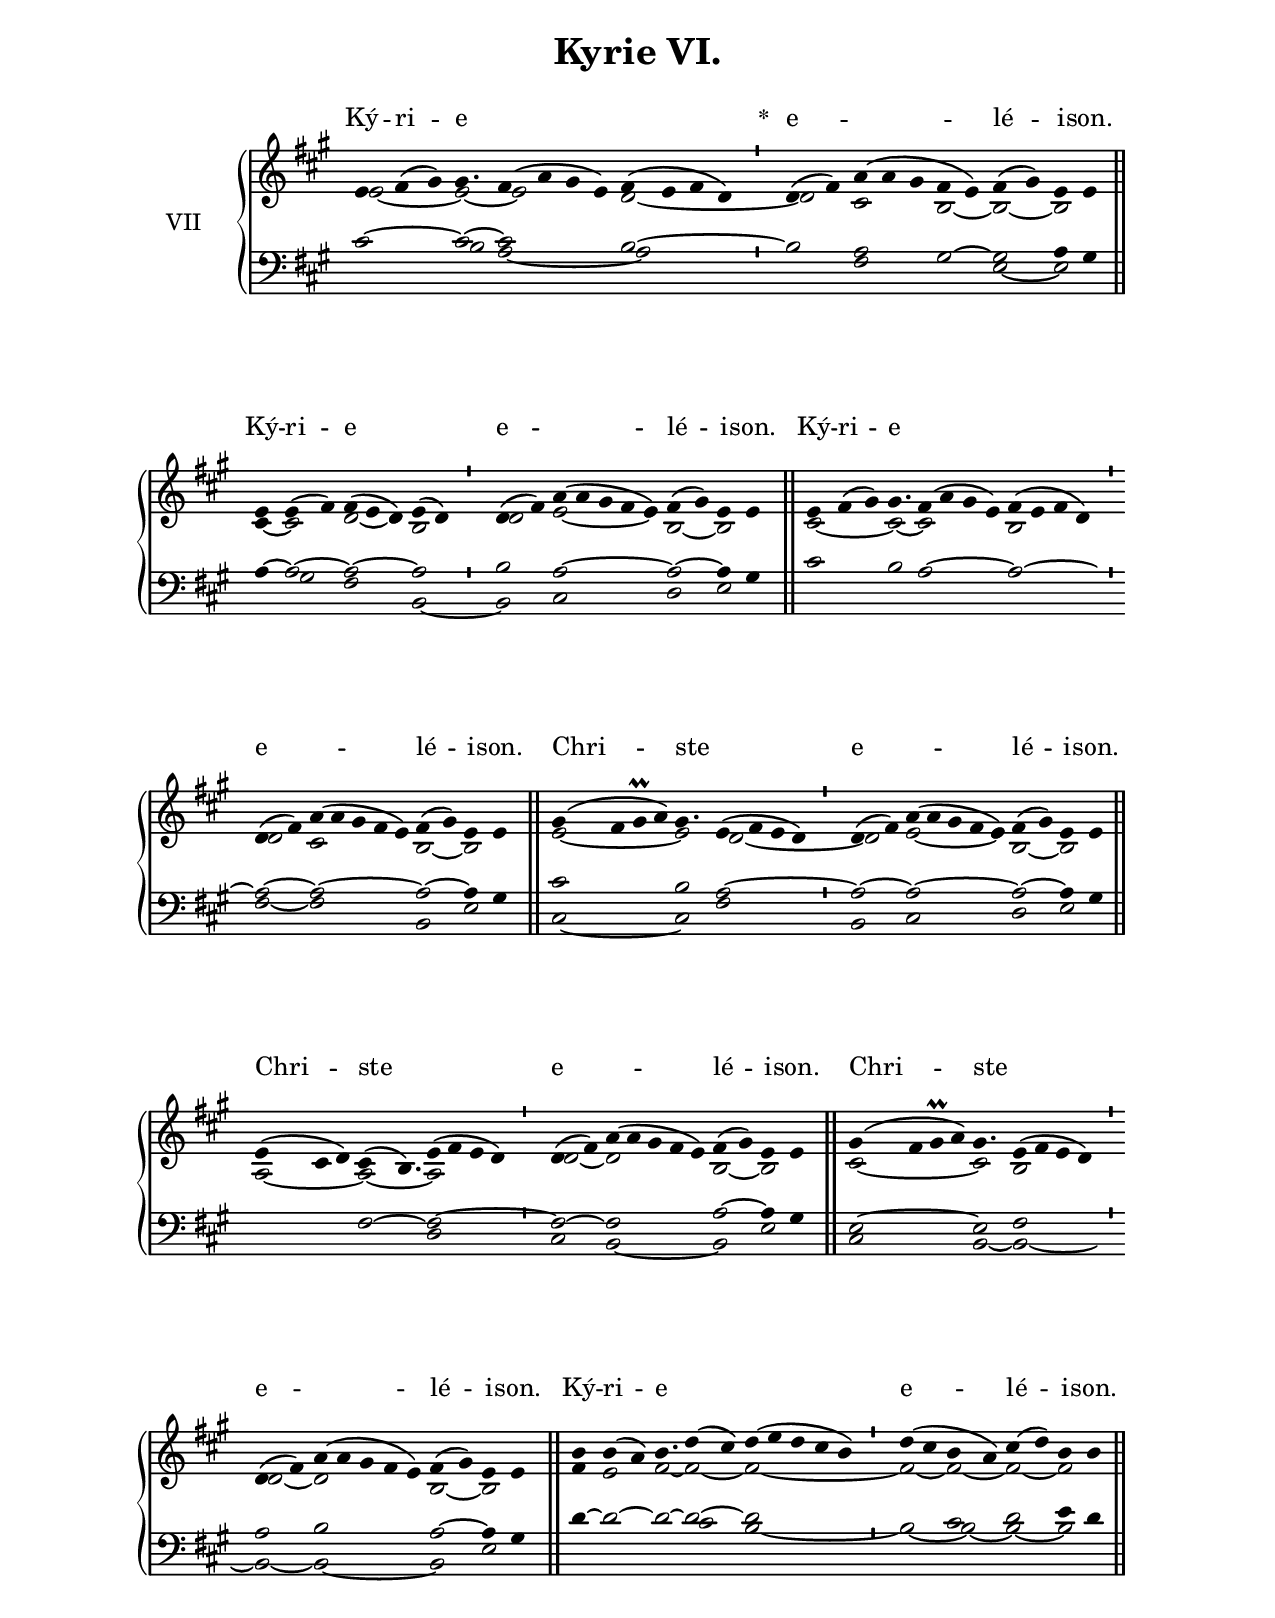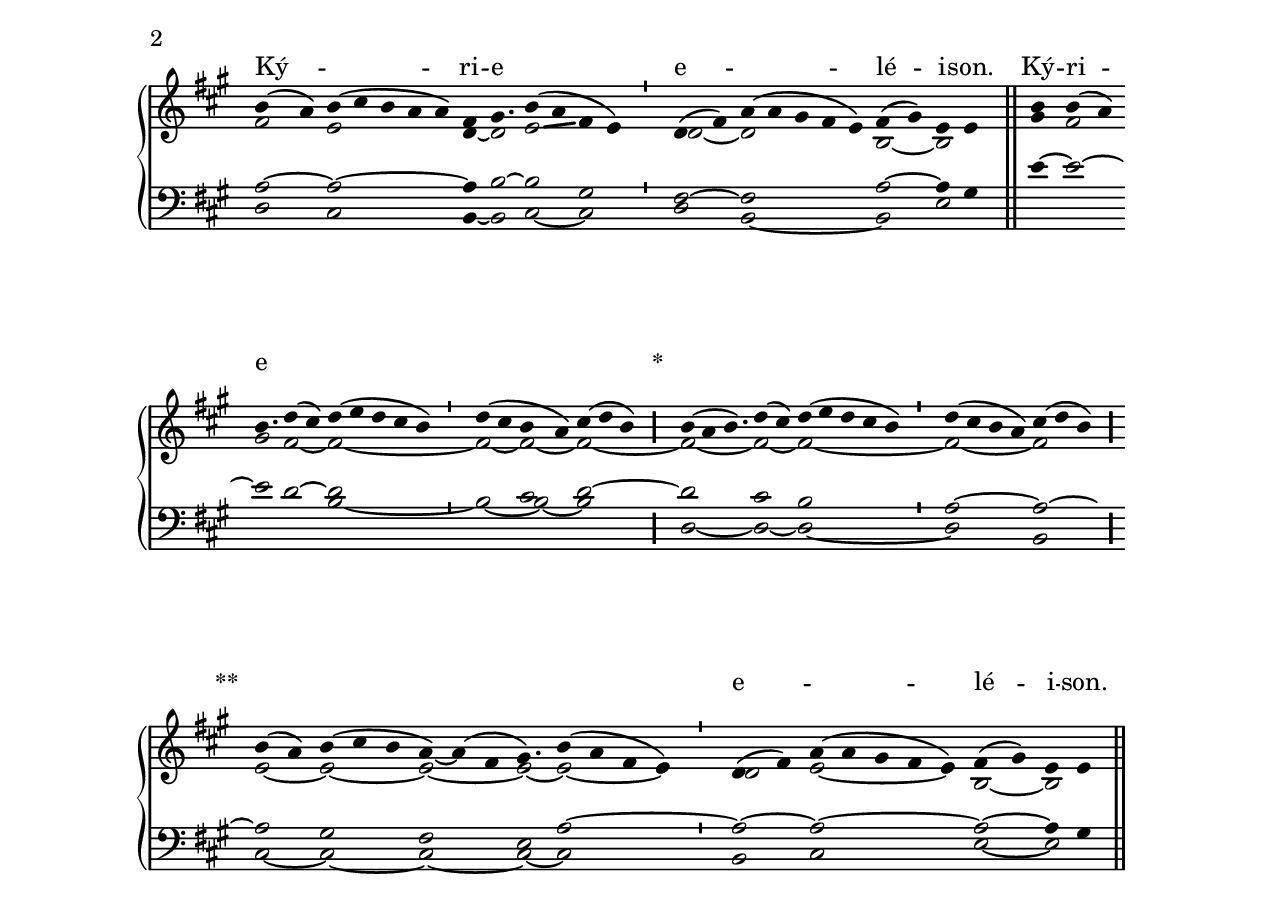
\version "2.18"
\include "gregorian.ly"
\include "noh2.ily"

%Page reference: page v.35
%(volume.page)

global = {
 \key e \mixolydian
 \cadenzaOn 
 \override Glissando #'thickness = #2.0
}

\header {
  title = \markup \center-column {"Kyrie VI." \vspace #1 }
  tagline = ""
  composer = ""
}

\paper {
 #(include-special-characters)
  oddHeaderMarkup = \markup \fill-line {
    \line {}
    \center-column {
      \on-the-fly #first-page     " "
      \on-the-fly #not-first-page ""
    }
    \line { \on-the-fly #print-page-number-check-first \fromproperty #'page:page-number-string }
  }
  evenHeaderMarkup = \markup \fill-line {
    \line { \on-the-fly #print-page-number-check-first \fromproperty #'page:page-number-string }
    \center-column { "" }
    \line {}
  }
}

chantText = \lyricmode {
Ký -- ri -- e _ _ 
\set stanza = " * " e -- _ lé -- i -- son. 
Ký -- ri -- e _ e -- _ lé -- i -- son. 
Ký -- ri -- e _ _ e -- _ lé -- i -- son. 
Chri -- ste _ e -- _ lé -- i -- son. 
Chri -- ste _ e -- _ lé -- i -- son. 
Chri -- ste _ e -- _ lé -- i -- son. 
Ký -- ri -- e _ _ e -- lé -- i -- son. 
Ký -- _ ri -- e _ e -- _ lé -- i -- son. 
Ký -- ri -- e _ _ _ _ 
\set stanza = " * " 
_ _ _ _ _ 
\set stanza = " ** "  
_ _ _ e -- _ lé -- i -- son. }

chantMusic = {
\tieDown   e'4 fis'4 ( gis'4) gis'4. fis'4 ( a'4 gis'4 e'4) fis'4 ( e'4 fis'4 d'4) \divisioMinima
 d'4 ( fis'4) a'4 ( a'4 gis'4 fis'4 e'4) fis'4 ( gis'4) e'4 e'4 \finalis
 \forceBreak
 e'4 e'4 ( fis'4) fis'4 ( e'4 d'4) e'4 ( d'4) \divisioMinima
 d'4 ( fis'4) a'4 ( a'4 gis'4 fis'4 e'4) fis'4 ( gis'4) e'4 e'4 \finalis
 e'4 fis'4 ( gis'4) gis'4. fis'4 ( a'4 gis'4 e'4) fis'4 ( e'4 fis'4 d'4) \divisioMinima
 \forceBreak
 d'4 ( fis'4) a'4 ( a'4 gis'4 fis'4 e'4) fis'4 ( gis'4) e'4 e'4 \finalis
 gis'4 ( fis'4 gis'\prall a'4) gis'4. e'4 ( fis'4 e'4 d'4) \divisioMinima
 d'4 ( fis'4) a'4 ( a'4 gis'4 fis'4 e'4) fis'4 ( gis'4) e'4 e'4 \finalis
 \forceBreak
 e'4 ( cis'4 d'4) cis'4 ( b4.) e'4 ( fis'4 e'4 d'4) \divisioMinima
 d'4 ( fis'4) a'4 ( a'4 gis'4 fis'4 e'4) fis'4 ( gis'4) e'4 e'4 \finalis
 gis'4 ( fis'4 gis'\prall a'4) gis'4. e'4 ( fis'4 e'4 d'4) \divisioMinima
 \forceBreak
 d'4 ( fis'4) a'4 ( a'4 gis'4 fis'4 e'4) fis'4 ( gis'4) e'4 e'4 \finalis
 b'4 b'4 ( a'4) b'4. d''4 ( cis''4) d''4 ( e''4 d''4 cis''4 b'4) \divisioMinima
 d''4 ( cis''4 b'4 a'4) cis''4 ( d''4) b'4 b'4 \finalis
 \forceBreak
 b'4 ( a'4) b'4 ( cis''4 b'4 a'4 a'4) fis'4 gis'4. b'4 ( a'4 fis'4 e'4) \divisioMinima
 d'4 ( fis'4) a'4 ( a'4 gis'4 fis'4 e'4) fis'4 ( gis'4) e'4 e'4 \finalis
 b'4 b'4 ( a'4) \forceBreak
 b'4. d''4 ( cis''4) d''4 ( e''4 d''4 cis''4 b'4) \divisioMinima
 d''4 ( cis''4 b'4 a'4) cis''4 ( d''4 b'4) \divisioMaior
 b'4 ( a'4 b'4.) d''4 ( cis''4) d''4 ( e''4 d''4 cis''4 b'4) \divisioMinima
 d''4 ( cis''4 b'4 a'4) cis''4 ( d''4 b'4) \divisioMaior
 \forceBreak
 b'4 ( a'4) b'4 ( cis''4 b'4 a'4) ~ a'4 ( fis'4 gis'4.) b'4 ( a'4 fis'4 e'4) \divisioMinima
 d'4 ( fis'4) a'4 ( a'4 gis'4 fis'4 e'4) fis'4 ( gis'4) e'4 e'4 \finalis

}

altoMusic = {
e'2*3/2 ~ e'2*3/4 ~ e'2*4/2 d'2*4/2 ~ \divisioMinima
d'2 cis'2*3/2 b2 ~ b2 ~ b2 \finalis
cis'4 ~ cis'2 d'2~ d'4 b2 \divisioMinima
d'2 e'2*4/2 ~ e'4 b2 ~ b2 \finalis
cis'2*3/2 ~ cis'2*3/4 ~ cis'2*4/2 b2*4/2 \divisioMinima
d'2 cis '2*5/2 b2 ~ b2 \finalis
e'2*4/2 ~ e'2*3/4 d'2*4/2 ~ \divisioMinima
d'2 e'2*4/2 ~ e'4 b2 ~ b2 \finalis
a2*3/2 ~ a2*5/4 ~ a2*4/2 \divisioMinima
d'2 ~ d'2*5/2 b2 ~ b2 \finalis
cis'2*4/2 ~ cis'2*3/4 b2*4/2 \divisioMinima
d'2 ~ d'2*5/2 b2 ~ b2 \finalis
fis'4 e'2 fis'2*3/4 ~ fis'2 ~ fis'2*5/2 ~ \divisioMinima
fis'2 ~ fis'2 ~ fis'2 ~ fis'2 \finalis
fis'2 e'2*5/2 d'4 ~ d'2*3/4 e'2 -\tweak Glissando.Y-offset #-0.8 \glissando fis'4 e'4 \divisioMinima
d'2 ~ d'2*5/2 b2 ~ b2 \finalis
gis'4 fis'2 gis'2*3/4 fis'2 ~ fis'2*5/2 ~ \divisioMinima
fis'2 ~ fis'2 ~ fis'2*3/2 ~ \divisioMaior
fis'2*7/4 ~ fis'2 ~ fis'2*5/2 ~ \divisioMinima
fis'2*4/2 ~ fis'2*3/2 \divisioMaior
e'2 ~ e'2*3/2 ~ e'2*3/2 ~ e'2*3/4 ~ e'2*3/2 ~ e'4 \divisioMinima
d'2 e'2*4/2 ~ e'4 b2 ~ b2 \finalis
}

tenorMusic = {
cis'2*3/2 ~ cis'2*3/4 ~ cis'2*4/2 b2*4/2 ~ \divisioMinima
b2 a2*3/2 gis2 ~ gis2 a4 gis4 \finalis
a4 ~ a2 ~ a2*3/2 ~ a2 \divisioMinima
b2 a2*5/2 ~ a2 ~ a4 gis4 \finalis
cis'2*3/2 b2*3/4 a2*4/2 ~ a2*4/2 ~ \divisioMinima
a2 ~ a2*5/2 ~ a2 ~ a4 gis4 \finalis
cis'2*4/2 b2*3/4 a2*4/2 ~ \divisioMinima
a2 ~ a2*5/2 ~ a2 ~ a4 gis4 \finalis
r2*3/2 fis2*5/4 ~ fis2*4/2 ~ \divisioMinima
fis2 ~ fis2*5/2 a2 ~ a4 gis4 \finalis
e2*4/2 ~ e2*3/4 fis2*4/2 \divisioMinima
a2 b2*5/2 a2 ~ a4 gis4 \finalis
d'4 ~ d'2 ~ d'2*3/4 ~ d'2 ~ d'2*5/2 \divisioMinima
r2 cis'2 d'2 e'4 d'4 \finalis
a2 ~ a2*5/2 ~ a4 b2*3/4 ~ b2 gis2 \divisioMinima
fis2 ~ fis2*5/2 a2 ~ a4 gis4 \finalis
e'4 ~ e'2 ~ e'2*3/4 d'2 ~ d'2*5/2 \divisioMinima
r2 cis'2 d'2*3/2 ~ \divisioMaior
d'2*7/4 cis'2 b2*5/2 \divisioMinima
a2*4/2 ~ a2*3/2 ~ \divisioMaior
a2 gis2*3/2 fis2*3/2 e2*3/4 a2*4/2 ~ \divisioMinima
a2 ~ a2*5/2 ~ a2 ~ a4 gis4 \finalis
}

bassMusic = {
r2*3/2 b2*3/4 a2*4/2 ~ a2*4/2 \divisioMinima
r2 fis2*3/2 r2 e2 ~ e2 \finalis
r4 gis2 fis2*3/2 b,2 ~ \divisioMinima
b,2 cis2*5/2 d2 e2 \finalis
r2*25/4 \divisioMinima
fis2 ~ fis2*5/2 b,2 e2 \finalis
cis2*4/2 ~ cis2*3/4 fis2*4/2 \divisioMinima
b,2 cis2*5/2 d2 e2 \finalis
r2*3/2 r2*5/4 d2*4/2 \divisioMinima
cis2 b,2*5/2 ~ b,2 e2 \finalis
cis2*4/2 b,2*3/4 ~ b,2*4/2 ~ \divisioMinima
b,2 ~ b,2*5/2 ~ b,2 e2 \finalis
r2*9/4 cis'2 b2*5/2 ~ \divisioMinima
b2 ~ b2 ~ b2 ~ b2 \finalis
d2 cis2*5/2 b,4 ~ b,2*3/4 cis2 ~ cis2 \divisioMinima
d2 b,2*5/2 ~ b,2 e2 \finalis
r2*13/4 b2*5/2 ~ \divisioMinima
b2 ~ b2 ~ b2*3/2 \divisioMaior
d2*7/4 ~ d2 ~ d2*5/2 ~ \divisioMinima
d2*4/2 b,2*3/2 \divisioMaior
cis2 ~ cis2*3/2 ~ cis2*3/2 ~ cis2*3/4 ~ cis2*4/2 \divisioMinima
b,2 cis2*5/2 e2 ~ e2 \finalis
}

voiceLines = {
\voiceLineStyle


}

\score{
  <<
    \new GrandStaff <<
      \set GrandStaff.autoBeaming = ##f
      \set GrandStaff.instrumentName = \markup \center-column {
        "VII"
      }
      \new Staff = up <<
        \new Voice = "chant" {
          \voiceOne \global \chantMusic
        }
        \new Voice {
          \voiceTwo \global \altoMusic
        }
      >>

      \new Staff = down <<
        \clef bass
        \new Voice {
          \voiceOne \global \tenorMusic
        }
        \new Voice {
          \voiceTwo \global \bassMusic
        }
	\new Voice {
        \voiceThree \global \voiceLines
        }
      >>
    >>
    \new Lyrics \lyricsto chant {
      \chantText
    }
  >>
  \layout{
  }
  \midi{
    \tempo 4 = 125
  }
}
